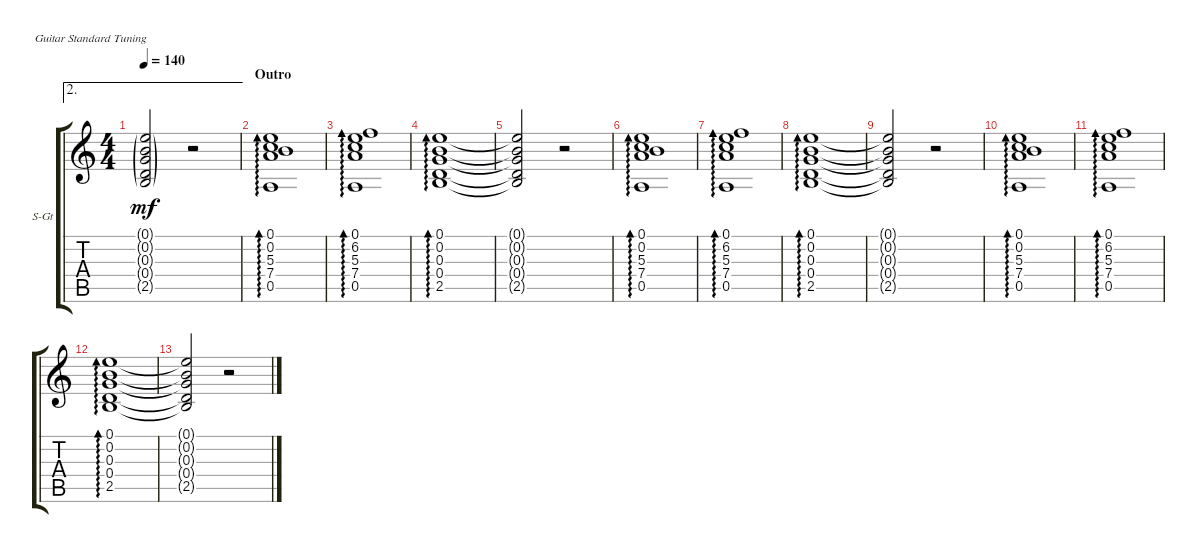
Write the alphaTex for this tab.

\defaultSystemsLayout 4
\bracketExtendMode groupsimilarinstruments
\firstSystemTrackNameOrientation horizontal
\otherSystemsTrackNameOrientation horizontal
\track ("Steel Guitar" "S-Gt") {instrument acousticguitarsteel}
\staff {score tabs}
\tuning (E4 B3 G3 D3 A2 E2)
\ae 2
\ts (4 4)
\tempo 140
\clef g2
\scale
0.322917
\ks c
(2.5{g} 0.4{g} 0.3{g} 0.2{g} 0.1{g}).2{dy mf} r.2 |
\section ("" "Outro")
\scale
0.333333 (0.5 7.4 5.3 0.2 0.1).1{ad 0} |
\scale
0.333333 (0.5 7.4 5.3 6.2 0.1).1{ad 0} |
\scale
0.333333 (2.5 0.4 0.3 0.2 0.1).1{ad 0} |
\scale
0.333333 (2.5{t} 0.4{t} 0.3{t} 0.2{t} 0.1{t}).2 r.2 |
\scale
0.333333 (0.5 7.4 5.3 0.2 0.1).1{ad 0} |
\scale
0.333333 (0.5 7.4 5.3 6.2 0.1).1{ad 0} |
\scale
0.333333 (2.5 0.4 0.3 0.2 0.1).1{ad 0} |
\scale
0.333333 (2.5{t} 0.4{t} 0.3{t} 0.2{t} 0.1{t}).2 r.2 |
\scale
0.333333 (0.5 7.4 5.3 0.2 0.1).1{ad 0} |
(0.5 7.4 5.3 6.2 0.1).1{ad 0} |
(2.5 0.4 0.3 0.2 0.1).1{ad 0} |
(2.5{t} 0.4{t} 0.3{t} 0.2{t} 0.1{t}).2 r.2
